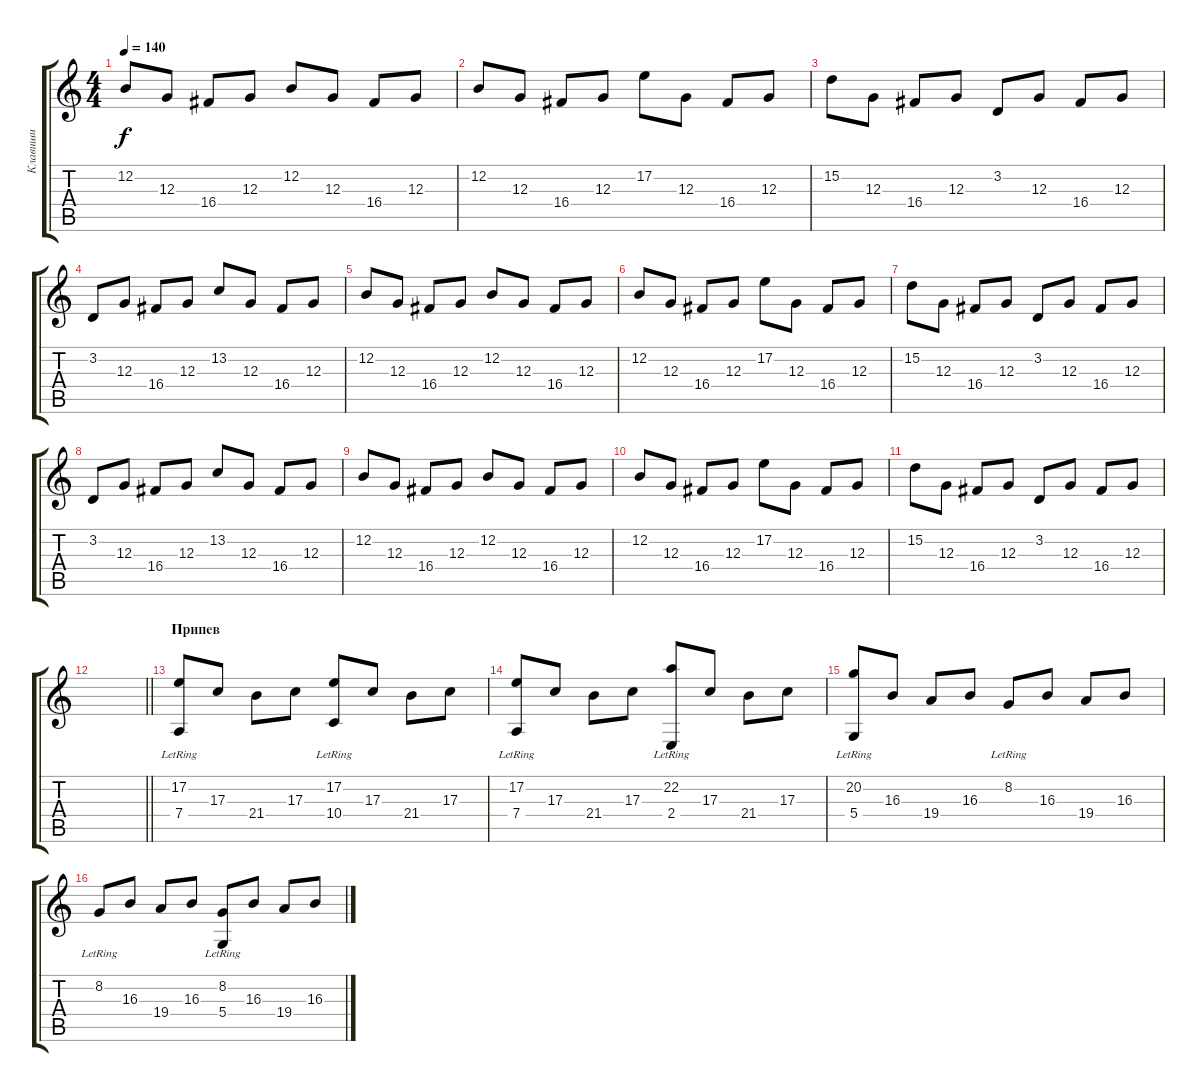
\track ("Клавиши" "Клавиши") {instrument brightacousticpiano}
\staff {score tabs}
\tuning (E4 B3 G3 D3 A2 E2) {hide}
\ts (4 4)
\tempo 140
\clef g2
\ks c
12.2.8{dy f} 12.3.8 16.4.8 12.3.8 12.2.8 12.3.8 16.4.8 12.3.8 |
12.2.8 12.3.8 16.4.8 12.3.8 17.2.8 12.3.8 16.4.8 12.3.8 |
15.2.8 12.3.8 16.4.8 12.3.8 3.2.8 12.3.8 16.4.8 12.3.8 |
3.2.8 12.3.8 16.4.8 12.3.8 13.2.8 12.3.8 16.4.8 12.3.8 |
12.2.8 12.3.8 16.4.8 12.3.8 12.2.8 12.3.8 16.4.8 12.3.8 |
12.2.8 12.3.8 16.4.8 12.3.8 17.2.8 12.3.8 16.4.8 12.3.8 |
15.2.8 12.3.8 16.4.8 12.3.8 3.2.8 12.3.8 16.4.8 12.3.8 |
3.2.8 12.3.8 16.4.8 12.3.8 13.2.8 12.3.8 16.4.8 12.3.8 |
12.2.8 12.3.8 16.4.8 12.3.8 12.2.8 12.3.8 16.4.8 12.3.8 |
12.2.8 12.3.8 16.4.8 12.3.8 17.2.8 12.3.8 16.4.8 12.3.8 |
15.2.8 12.3.8 16.4.8 12.3.8 3.2.8 12.3.8 16.4.8 12.3.8 |
\barLineRight lightlight
|
\section ("" "Припев")
(17.2{lr} 7.4{lr}).8 17.3.8 21.4.8 17.3.8 (17.2{lr} 10.4{lr}).8 17.3.8 21.4.8 17.3.8 |
(17.2{lr} 7.4{lr}).8 17.3.8 21.4.8 17.3.8 (22.2{lr} 2.4{lr}).8 17.3.8 21.4.8 17.3.8 |
(20.2{lr} 5.4{lr}).8 16.3.8 19.4.8 16.3.8 8.2{lr}.8 16.3.8 19.4.8 16.3.8 |
8.2{lr}.8 16.3.8 19.4.8 16.3.8 (8.2{lr} 5.4{lr}).8 16.3.8 19.4.8 16.3.8
